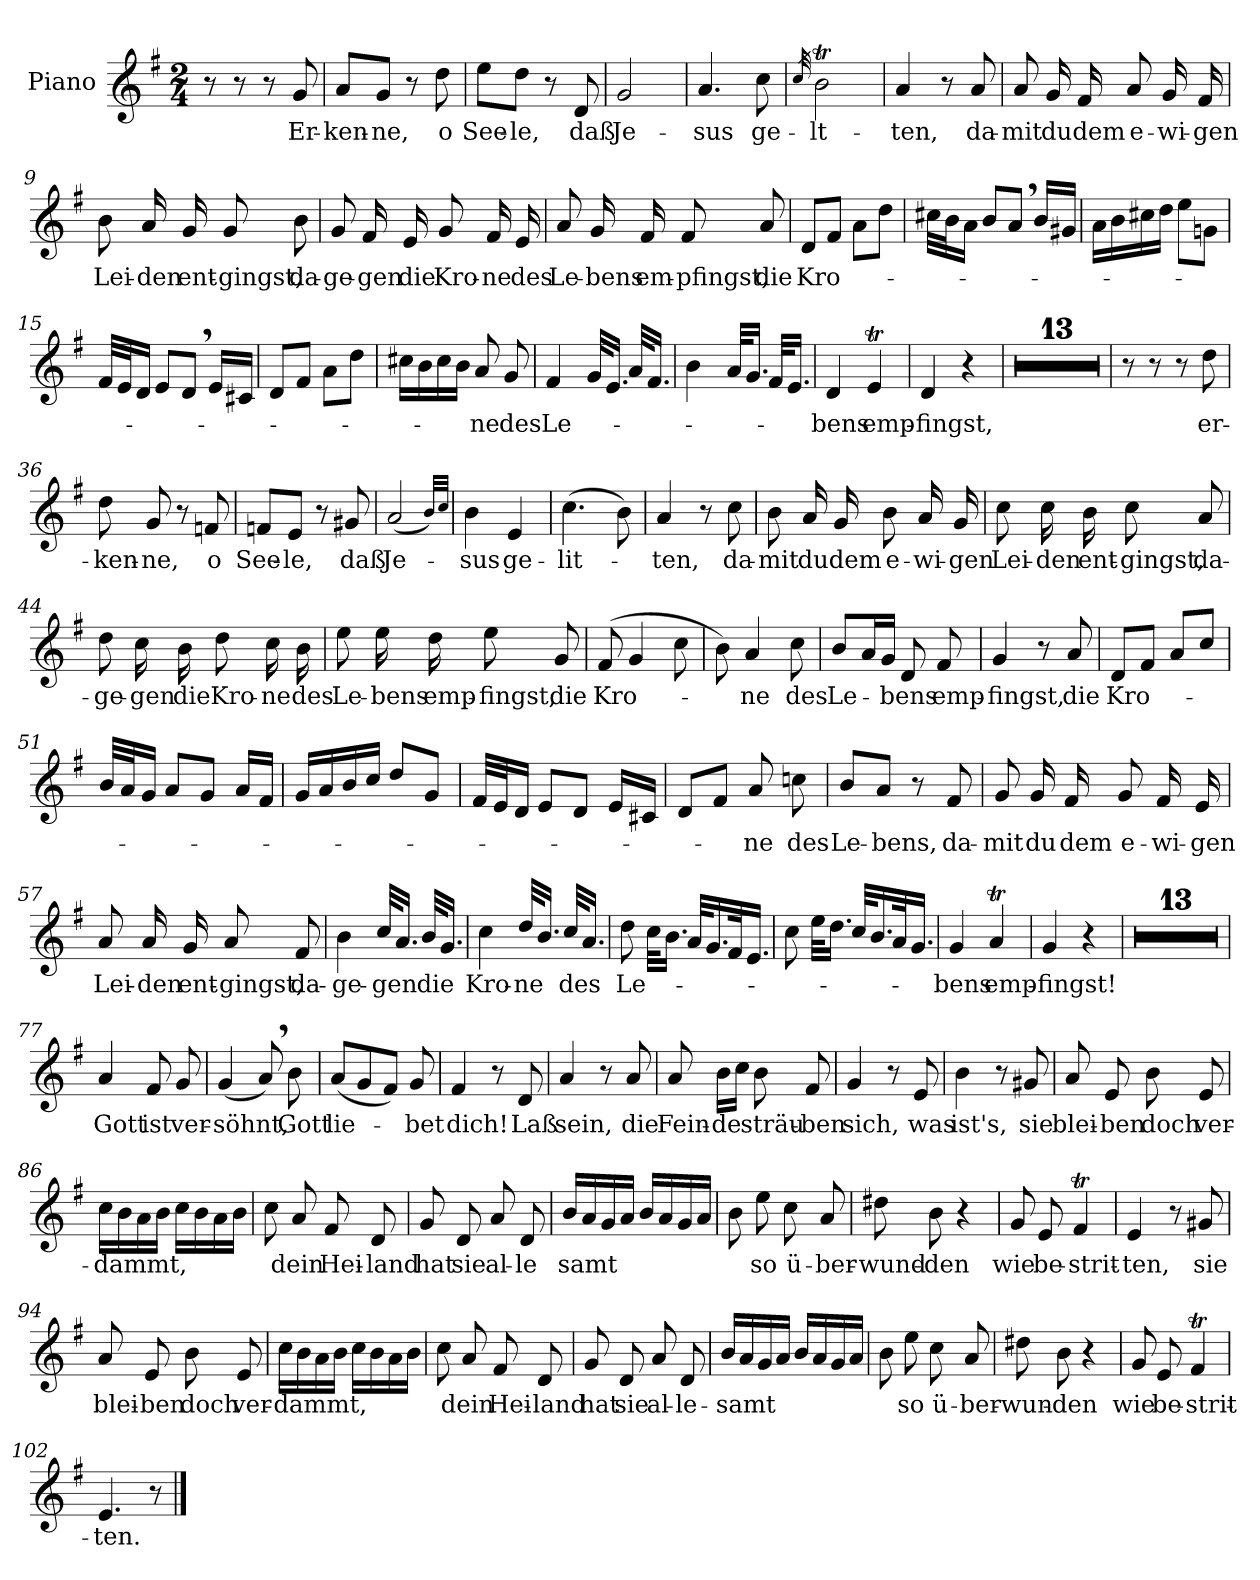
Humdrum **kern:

**kern	**text
*part1	*part1
*staff1	*staff1
*I"Piano	*
*I'Pno.	*
*clefG2	*
*k[f#]	*
*M2/4	*
=1	=1
8r	.
8r	.
8r	.
*MM60	*
!	!LO:LY:b
8g/	Er-
=2	=2
!	!LO:LY:b
8a/L	-ken-
!	!LO:LY:b
8g/J	-ne,
8r	.
!	!LO:LY:b
8dd\	o
=3	=3
!	!LO:LY:b
8ee\L	See-
!	!LO:LY:b
8dd\J	-le,
8r	.
!	!LO:LY:b
8d/	daß
=4	=4
!	!LO:LY:b
2g/	Je-
=5	=5
!	!LO:LY:b
4.a/	-sus
!	!LO:LY:b
8cc\	ge-
=6	=6
32qcc/	.
!	!LO:LY:b
2bt\	-lt-
=7	=7
!	!LO:LY:b
4a/	-ten,
8r	.
!	!LO:LY:b
8a/	da-
=8	=8
!	!LO:LY:b
8a/	-mit
!	!LO:LY:b
16g/	du
!	!LO:LY:b
16f#/	dem
!	!LO:LY:b
8a/	e-
!	!LO:LY:b
16g/	-wi-
!	!LO:LY:b
16f#/	-gen
!!LO:LB:g=z
=9	=9
!	!LO:LY:b
8b\	Lei-
!	!LO:LY:b
16a/	-den
!	!LO:LY:b
16g/	ent-
!	!LO:LY:b
8g/	-gingst,
!	!LO:LY:b
8b\	da-
=10	=10
!	!LO:LY:b
8g/	-ge-
!	!LO:LY:b
16f#/	-gen
!	!LO:LY:b
16e/	die
!	!LO:LY:b
8g/	Kro-
!	!LO:LY:b
16f#/	-ne
!	!LO:LY:b
16e/	des
=11	=11
!	!LO:LY:b
8a/	Le-
!	!LO:LY:b
16g/	-bens
!	!LO:LY:b
16f#/	em-
!	!LO:LY:b
8f#/	-pfingst,
!	!LO:LY:b
8a/	die
=12	=12
!	!LO:LY:b
8d/L	Kro-
8f#/J	.
8a\L	.
8dd\J	.
=13	=13
32cc#X\LLL	.
32b\J	.
16a\JJ	.
8b/L	.
8a,/J	.
16b/LL	.
16g#X/JJ	.
!!LO:LB:g=z
=14	=14
16a\LL	.
16b\	.
16cc#X\	.
16dd\JJ	.
8ee\L	.
8gn\J	.
=15	=15
32f#/LLL	.
32e/J	.
16d/JJ	.
8e/L	.
8d,/J	.
16e/LL	.
16c#X/JJ	.
=16	=16
8d/L	.
8f#/J	.
8a\L	.
8dd\J	.
=17	=17
16cc#X\LL	.
16b\	.
16cc#\	.
16b\JJ	.
!	!LO:LY:b
8a/	-ne
!	!LO:LY:b
8g/	des
=18	=18
!	!LO:LY:b
4f#/	Le-
32g/KLL	.
16.e/JJ	.
32a/KLL	.
16.f#/JJ	.
=19	=19
4b\	.
32a/KLL	.
16.g/JJ	.
32f#/KLL	.
16.e/JJ	.
=20	=20
!	!LO:LY:b
4d/	-bens
!	!LO:LY:b
4eT/	emp-
!!LO:LB:g=z
=21	=21
!	!LO:LY:b
4d/	-fingst,
4r	.
=22	=22
2r	.
=23	=23
2r	.
=24	=24
2r	.
=25	=25
2r	.
=26	=26
2r	.
=27	=27
2r	.
=28	=28
2r	.
=29	=29
2r	.
=30	=30
2r	.
=31	=31
2r	.
=32	=32
2r	.
=33	=33
2r	.
=34	=34
2r	.
=35	=35
8r	.
8r	.
8r	.
!	!LO:LY:b
8dd\	er-
=36	=36
!	!LO:LY:b
8dd\	-ken-
!	!LO:LY:b
8g/	-ne,
8r	.
!	!LO:LY:b
8fn/	o
!!LO:LB:g=z
=37	=37
!	!LO:LY:b
8fn/L	See-
!	!LO:LY:b
8e/J	-le,
8r	.
!	!LO:LY:b
8g#X/	daß
=38	=38
!	!LO:LY:b
(<2a/	Je-
32qb/LLL)	.
32qcc/JJJ	.
=39	=39
!	!LO:LY:b
4b\	sus
!	!LO:LY:b
4e/	ge-
=40	=40
!	!LO:LY:b
(>4.cc\	-lit-
8b\)	.
=41	=41
!	!LO:LY:b
4a/	-ten,
8r	.
!	!LO:LY:b
8cc\	da-
=42	=42
!	!LO:LY:b
8b\	-mit
!	!LO:LY:b
16a/	du
!	!LO:LY:b
16g/	dem
!	!LO:LY:b
8b\	e-
!	!LO:LY:b
16a/	-wi-
!	!LO:LY:b
16g/	-gen
=43	=43
!	!LO:LY:b
8cc\	Lei-
!	!LO:LY:b
16cc\	-den
!	!LO:LY:b
16b\	ent-
!	!LO:LY:b
8cc\	-gingst,
!	!LO:LY:b
8a/	da-
!!LO:LB:g=z
=44	=44
!	!LO:LY:b
8dd\	-ge-
!	!LO:LY:b
16cc\	-gen
!	!LO:LY:b
16b\	die
!	!LO:LY:b
8dd\	Kro-
!	!LO:LY:b
16cc\	-ne
!	!LO:LY:b
16b\	des
=45	=45
!	!LO:LY:b
8ee\	Le-
!	!LO:LY:b
16ee\	-bens
!	!LO:LY:b
16dd\	emp-
!	!LO:LY:b
8ee\	-fingst,
!	!LO:LY:b
8g/	die
=46	=46
!	!LO:LY:b
(>8f#/	Kro-
4g/	.
8cc\	.
=47	=47
8b\)	.
!	!LO:LY:b
4a/	-ne
!	!LO:LY:b
8cc\	des
=48	=48
!	!LO:LY:b
8b/L	Le-
16a/L	.
16g/JJ	.
!	!LO:LY:b
8d/	-bens
!	!LO:LY:b
8f#/	emp-
=49	=49
!	!LO:LY:b
4g/	-fingst,
8r	.
!	!LO:LY:b
8a/	die
!!LO:LB:g=z
=50	=50
!	!LO:LY:b
8d/L	Kro-
8f#/J	.
8a/L	.
8cc/J	.
=51	=51
32b/LLL	.
32a/J	.
16g/JJ	.
8a/L	.
8g/J	.
16a/LL	.
16f#/JJ	.
=52	=52
16g/LL	.
16a/	.
16b/	.
16cc/JJ	.
8dd/L	.
8g/J	.
=53	=53
32f#/LLL	.
32e/J	.
16d/JJ	.
8e/L	.
8d/J	.
16e/LL	.
16c#X/JJ	.
=54	=54
8d/L	.
8f#/J	.
!	!LO:LY:b
8a/	-ne
!	!LO:LY:b
8ccn\	des
=55	=55
!	!LO:LY:b
8b/L	Le-
!	!LO:LY:b
8a/J	-bens,
8r	.
!	!LO:LY:b
8f#/	da-
=56	=56
!	!LO:LY:b
8g/	-mit
!	!LO:LY:b
16g/	du
!	!LO:LY:b
16f#/	dem
!	!LO:LY:b
8g/	e-
!	!LO:LY:b
16f#/	-wi-
!	!LO:LY:b
16e/	-gen
!!LO:LB:g=z
=57	=57
!	!LO:LY:b
8a/	Lei-
!	!LO:LY:b
16a/	-den
!	!LO:LY:b
16g/	ent-
!	!LO:LY:b
8a/	-gingst,
!	!LO:LY:b
8f#/	da-
=58	=58
!	!LO:LY:b
4b\	-ge-
!	!LO:LY:b
32cc/KLL	-gen
16.a/JJ	.
!	!LO:LY:b
32b/KLL	die
16.g/JJ	.
=59	=59
!	!LO:LY:b
4cc\	Kro-
!	!LO:LY:b
32dd/KLL	-ne
16.b/JJ	.
!	!LO:LY:b
32cc/KLL	des
16.a/JJ	.
=60	=60
!	!LO:LY:b
8dd\	Le-
32cc\KLL	.
16.b\JJ	.
32a/KLL	.
16.g/	.
32f#/K	.
16.e/JJ	.
=61	=61
8cc\	.
32ee\KLL	.
16.dd\JJ	.
32cc/KLL	.
16.b/	.
32a/K	.
16.g/JJ	.
=62	=62
!	!LO:LY:b
4g/	-bens
!	!LO:LY:b
4aT/	emp-
!!LO:LB:g=z
=63	=63
!	!LO:LY:b
4g/	-fingst!
4r	.
=64	=64
2r	.
=65	=65
2r	.
=66	=66
2r	.
=67	=67
2r	.
=68	=68
2r	.
=69	=69
2r	.
=70	=70
2r	.
=71	=71
2r	.
=72	=72
2r	.
=73	=73
2r	.
=74	=74
2r	.
=75	=75
2r	.
=76	=76
2r	.
=77	=77
!	!LO:LY:b
4a/	Gott
!	!LO:LY:b
8f#/	ist
!	!LO:LY:b
8g/	ver-
=78	=78
!	!LO:LY:b
(<4g/	-söhnt,
8a,/)	.
!	!LO:LY:b
8b\	Gott
!!LO:PB:g=z
=79	=79
!	!LO:LY:b
(<8a/L	lie-
8g/	.
8f#/J)	.
!	!LO:LY:b
8g/	-bet
=80	=80
!	!LO:LY:b
4f#/	dich!
8r	.
!	!LO:LY:b
8d/	Laß
=81	=81
!	!LO:LY:b
4a/	sein,
8r	.
!	!LO:LY:b
8a/	die
=82	=82
!	!LO:LY:b
8a/	Fein-
!	!LO:LY:b
16b\LL	-de
16cc\JJ	.
!	!LO:LY:b
8b\	sträu-
!	!LO:LY:b
8f#/	-ben
=83	=83
!	!LO:LY:b
4g/	sich,
8r	.
!	!LO:LY:b
8e/	was
=84	=84
!	!LO:LY:b
4b\	ist's,
8r	.
!	!LO:LY:b
8g#X/	sie
=85	=85
!	!LO:LY:b
8a/	blei-
!	!LO:LY:b
8e/	-ben
!	!LO:LY:b
8b\	doch
!	!LO:LY:b
8e/	ver-
!!LO:LB:g=z
=86	=86
!	!LO:LY:b
16cc\LL	-dammt,
16b\	.
16a\	.
16b\JJ	.
16cc\LL	.
16b\	.
16a\	.
16b\JJ	.
=87	=87
8cc\	.
!	!LO:LY:b
8a/	dein
!	!LO:LY:b
8f#/	Hei-
!	!LO:LY:b
8d/	-land
=88	=88
!	!LO:LY:b
8g/	hat
!	!LO:LY:b
8d/	sie
!	!LO:LY:b
8a/	al-
!	!LO:LY:b
8d/	-le
=89	=89
!	!LO:LY:b
16b/LL	samt
16a/	.
16g/	.
16a/JJ	.
16b/LL	.
16a/	.
16g/	.
16a/JJ	.
=90	=90
8b\	.
!	!LO:LY:b
8ee\	so
!	!LO:LY:b
8cc\	ü-
!	!LO:LY:b
8a/	-ber-
=91	=91
!	!LO:LY:b
8dd#X\	-wund-
!	!LO:LY:b
8b\	-den
4r	.
=92	=92
!	!LO:LY:b
8g/	wie
!	!LO:LY:b
8e/	be-
!	!LO:LY:b
4f#t/	-strit-
!!LO:LB:g=z
=93	=93
!	!LO:LY:b
4e/	-ten,
8r	.
!	!LO:LY:b
8g#X/	sie
=94	=94
!	!LO:LY:b
8a/	blei-
!	!LO:LY:b
8e/	-ben
!	!LO:LY:b
8b\	doch
!	!LO:LY:b
8e/	ver-
=95	=95
!	!LO:LY:b
16cc\LL	-dammt,
16b\	.
16a\	.
16b\JJ	.
16cc\LL	.
16b\	.
16a\	.
16b\JJ	.
=96	=96
8cc\	.
!	!LO:LY:b
8a/	dein
!	!LO:LY:b
8f#/	Hei-
!	!LO:LY:b
8d/	-land
=97	=97
!	!LO:LY:b
8g/	hat
!	!LO:LY:b
8d/	sie
!	!LO:LY:b
8a/	al-
!	!LO:LY:b
8d/	-le-
=98	=98
!	!LO:LY:b
16b/LL	-samt
16a/	.
16g/	.
16a/JJ	.
16b/LL	.
16a/	.
16g/	.
16a/JJ	.
!!LO:LB:g=z
=99	=99
8b\	.
!	!LO:LY:b
8ee\	so
!	!LO:LY:b
8cc\	ü-
!	!LO:LY:b
8a/	-ber-
=100	=100
!	!LO:LY:b
8dd#X\	-wun-
!	!LO:LY:b
8b\	-den
4r	.
=101	=101
!	!LO:LY:b
8g/	wie
!	!LO:LY:b
8e/	be-
!	!LO:LY:b
4f#t/	-strit-
=102	=102
!	!LO:LY:b
4.e/	-ten.
8r	.
==	==
*-	*-
